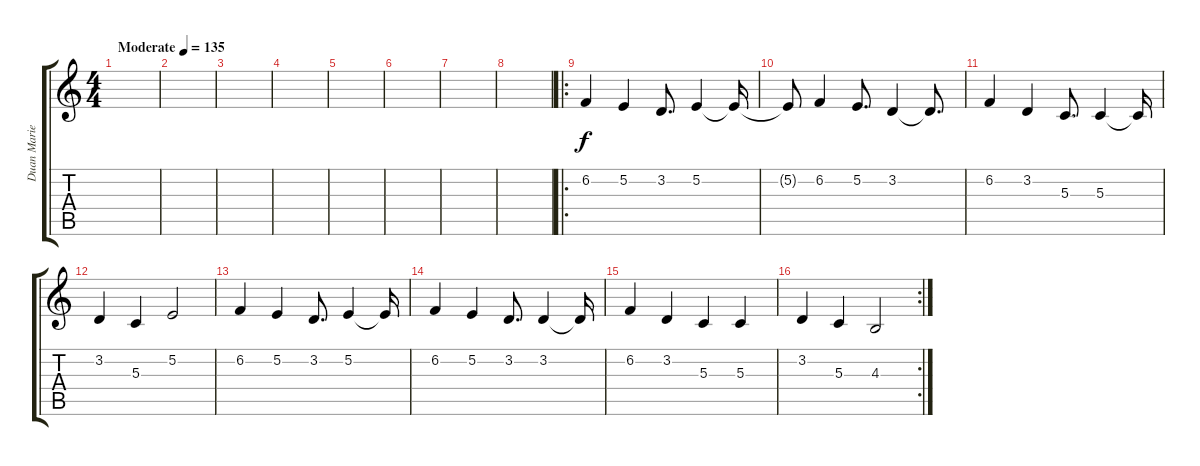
\track ("Duan Marie" "Duan Marie") {instrument choiraahs}
\staff {score tabs}
\tuning (E4 B3 G3 D3 A2 E2) {hide}
\ts (4 4)
\tempo (135 "Moderate")
\clef g2
\ks c
|
|
|
|
|
|
|
|
\ro
6.2.4 5.2.4 3.2.8{d} 5.2.4 5.2{t}.16 |
5.2{t}.8 6.2.4 5.2.8{d} 3.2.4 3.2{t}.8{d} |
6.2.4 3.2.4 5.3.8{d} 5.3.4 5.3{t}.16 |
3.2.4 5.3.4 5.2.2 |
6.2.4 5.2.4 3.2.8{d} 5.2.4 5.2{t}.16 |
6.2.4 5.2.4 3.2.8{d} 3.2.4 3.2{t}.16 |
6.2.4 3.2.4 5.3.4 5.3.4 |
\rc 2
3.2.4 5.3.4 4.3.2
